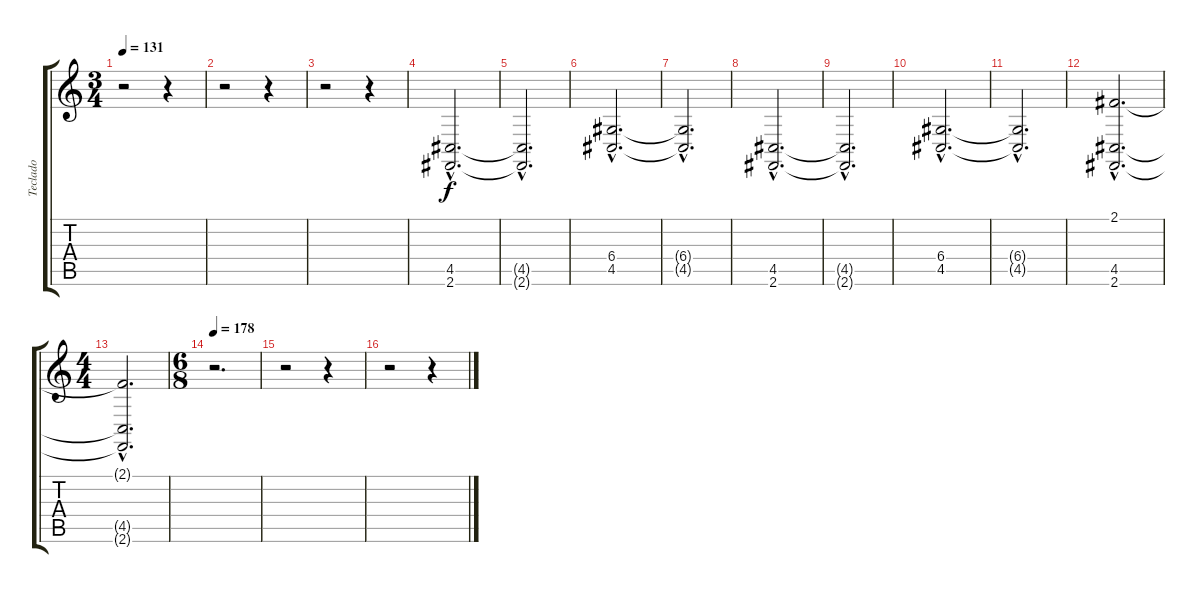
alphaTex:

\track ("Teclado" "Teclado") {instrument stringensemble1}
\staff {score tabs}
\tuning (E4 B3 G3 D3 A2 E2) {hide}
\ts (3 4)
\tempo 131
\clef g2
\ks c
r.2{dy f} r.4 |
r.2 r.4 |
r.2 r.4 |
(4.5{hac} 2.6{hac}).2{d} |
(4.5{hac t} 2.6{hac t}).2{d} |
(6.4{hac} 4.5{hac}).2{d} |
(6.4{hac t} 4.5{hac t}).2{d} |
(4.5{hac} 2.6{hac}).2{d} |
(4.5{hac t} 2.6{hac t}).2{d} |
(6.4{hac} 4.5{hac}).2{d} |
(6.4{hac t} 4.5{hac t}).2{d} |
(2.1{hac} 4.5{hac} 2.6{hac}).2{d} |
\ts (4 4)
(2.1{hac t} 4.5{hac t} 2.6{hac t}).2{d} |
\ts (6 8)
\tempo 178
r.2{d} |
r.2 r.4 |
r.2 r.4
